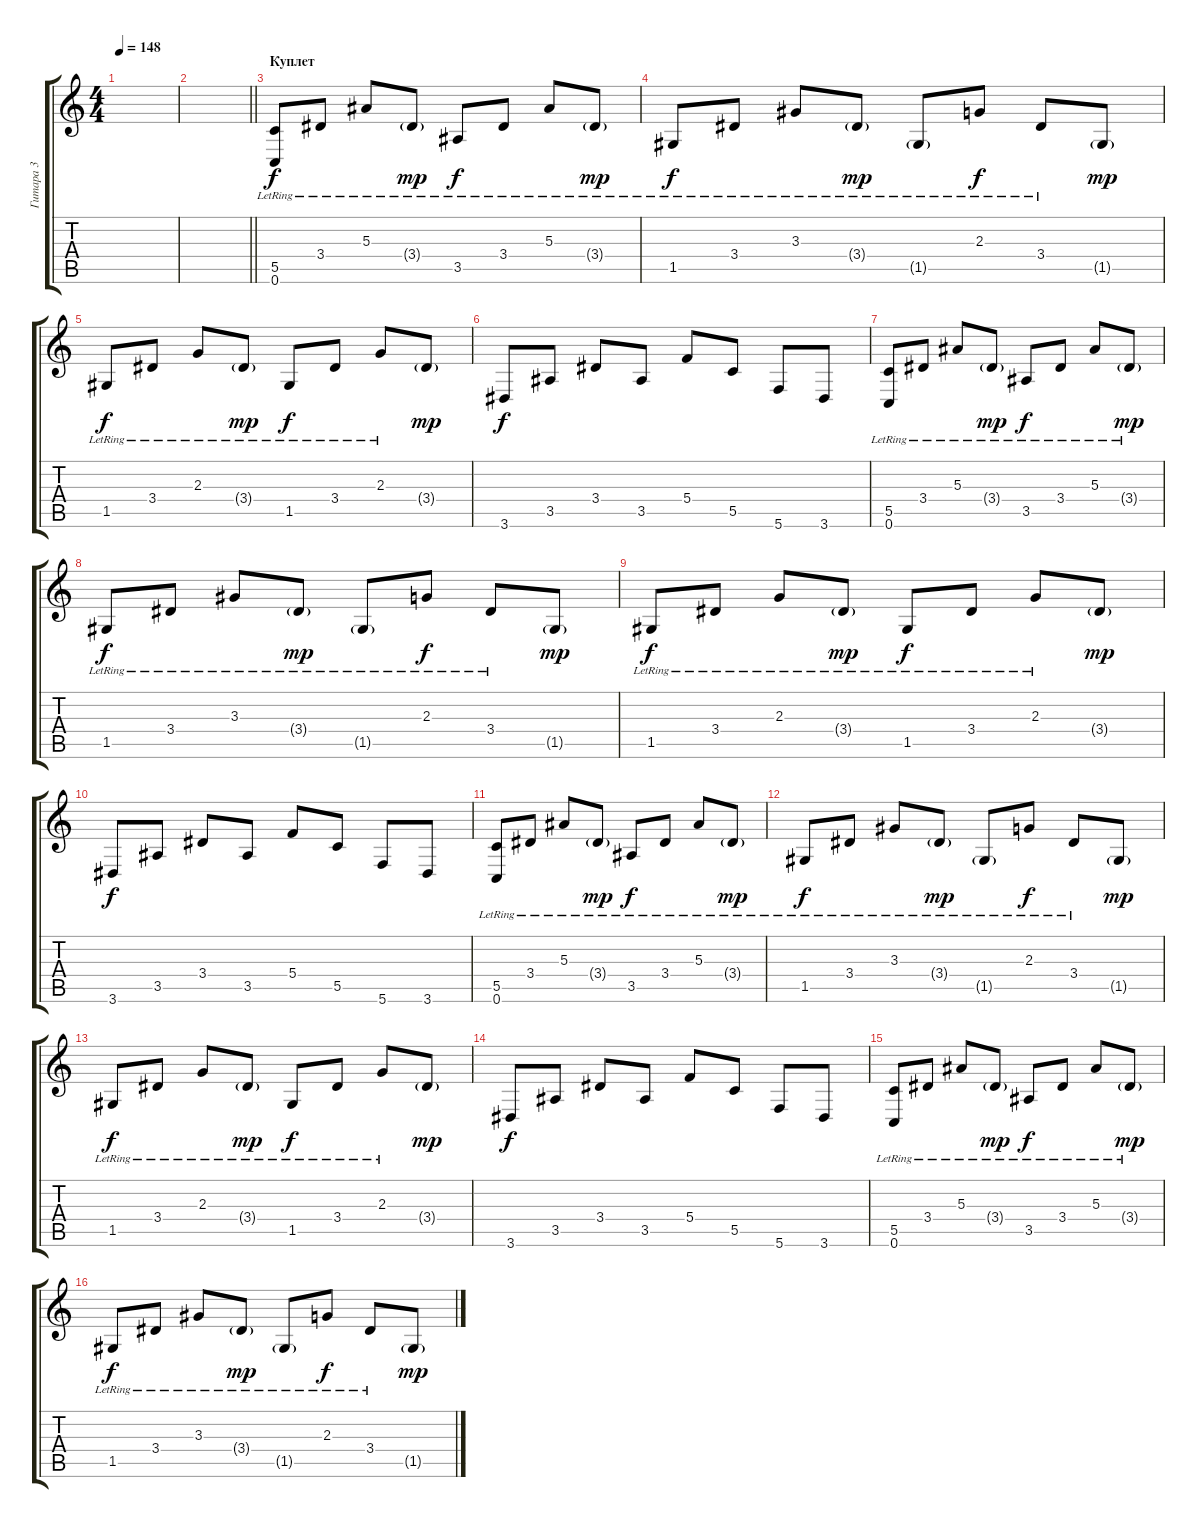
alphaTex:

\track ("Гитара 3" "Гитара 3") {instrument acousticguitarsteel}
\staff {score tabs}
\tuning (D4 A3 F3 C3 G2 C2) {hide}
\ts (4 4)
\tempo 148
\clef g2
\ks c
|
\barLineRight lightlight
|
\section ("" "Куплет")
(5.5{lr} 0.6).8 3.4{lr}.8 5.3{lr}.8 3.4{g lr}.8{dy mp} 3.5{lr}.8{dy f} 3.4{lr}.8 5.3{lr}.8 3.4{g lr}.8{dy mp} |
1.5{lr}.8{dy f} 3.4{lr}.8 3.3{lr}.8 3.4{g lr}.8{dy mp} 1.5{g lr}.8 2.3{lr}.8{dy f} 3.4{lr}.8 1.5{g}.8{dy mp} |
1.5{lr}.8{dy f} 3.4{lr}.8 2.3{lr}.8 3.4{g lr}.8{dy mp} 1.5{lr}.8{dy f} 3.4{lr}.8 2.3{lr}.8 3.4{g}.8{dy mp} |
3.6.8{dy f} 3.5.8 3.4.8 3.5.8 5.4.8 5.5.8 5.6.8 3.6.8 |
(5.5{lr} 0.6).8 3.4{lr}.8 5.3{lr}.8 3.4{g lr}.8{dy mp} 3.5{lr}.8{dy f} 3.4{lr}.8 5.3{lr}.8 3.4{g lr}.8{dy mp} |
1.5{lr}.8{dy f} 3.4{lr}.8 3.3{lr}.8 3.4{g lr}.8{dy mp} 1.5{g lr}.8 2.3{lr}.8{dy f} 3.4{lr}.8 1.5{g}.8{dy mp} |
1.5{lr}.8{dy f} 3.4{lr}.8 2.3{lr}.8 3.4{g lr}.8{dy mp} 1.5{lr}.8{dy f} 3.4{lr}.8 2.3{lr}.8 3.4{g}.8{dy mp} |
3.6.8{dy f} 3.5.8 3.4.8 3.5.8 5.4.8 5.5.8 5.6.8 3.6.8 |
(5.5{lr} 0.6).8 3.4{lr}.8 5.3{lr}.8 3.4{g lr}.8{dy mp} 3.5{lr}.8{dy f} 3.4{lr}.8 5.3{lr}.8 3.4{g lr}.8{dy mp} |
1.5{lr}.8{dy f} 3.4{lr}.8 3.3{lr}.8 3.4{g lr}.8{dy mp} 1.5{g lr}.8 2.3{lr}.8{dy f} 3.4{lr}.8 1.5{g}.8{dy mp} |
1.5{lr}.8{dy f} 3.4{lr}.8 2.3{lr}.8 3.4{g lr}.8{dy mp} 1.5{lr}.8{dy f} 3.4{lr}.8 2.3{lr}.8 3.4{g}.8{dy mp} |
3.6.8{dy f} 3.5.8 3.4.8 3.5.8 5.4.8 5.5.8 5.6.8 3.6.8 |
(5.5{lr} 0.6).8 3.4{lr}.8 5.3{lr}.8 3.4{g lr}.8{dy mp} 3.5{lr}.8{dy f} 3.4{lr}.8 5.3{lr}.8 3.4{g lr}.8{dy mp} |
1.5{lr}.8{dy f} 3.4{lr}.8 3.3{lr}.8 3.4{g lr}.8{dy mp} 1.5{g lr}.8 2.3{lr}.8{dy f} 3.4{lr}.8 1.5{g}.8{dy mp}
